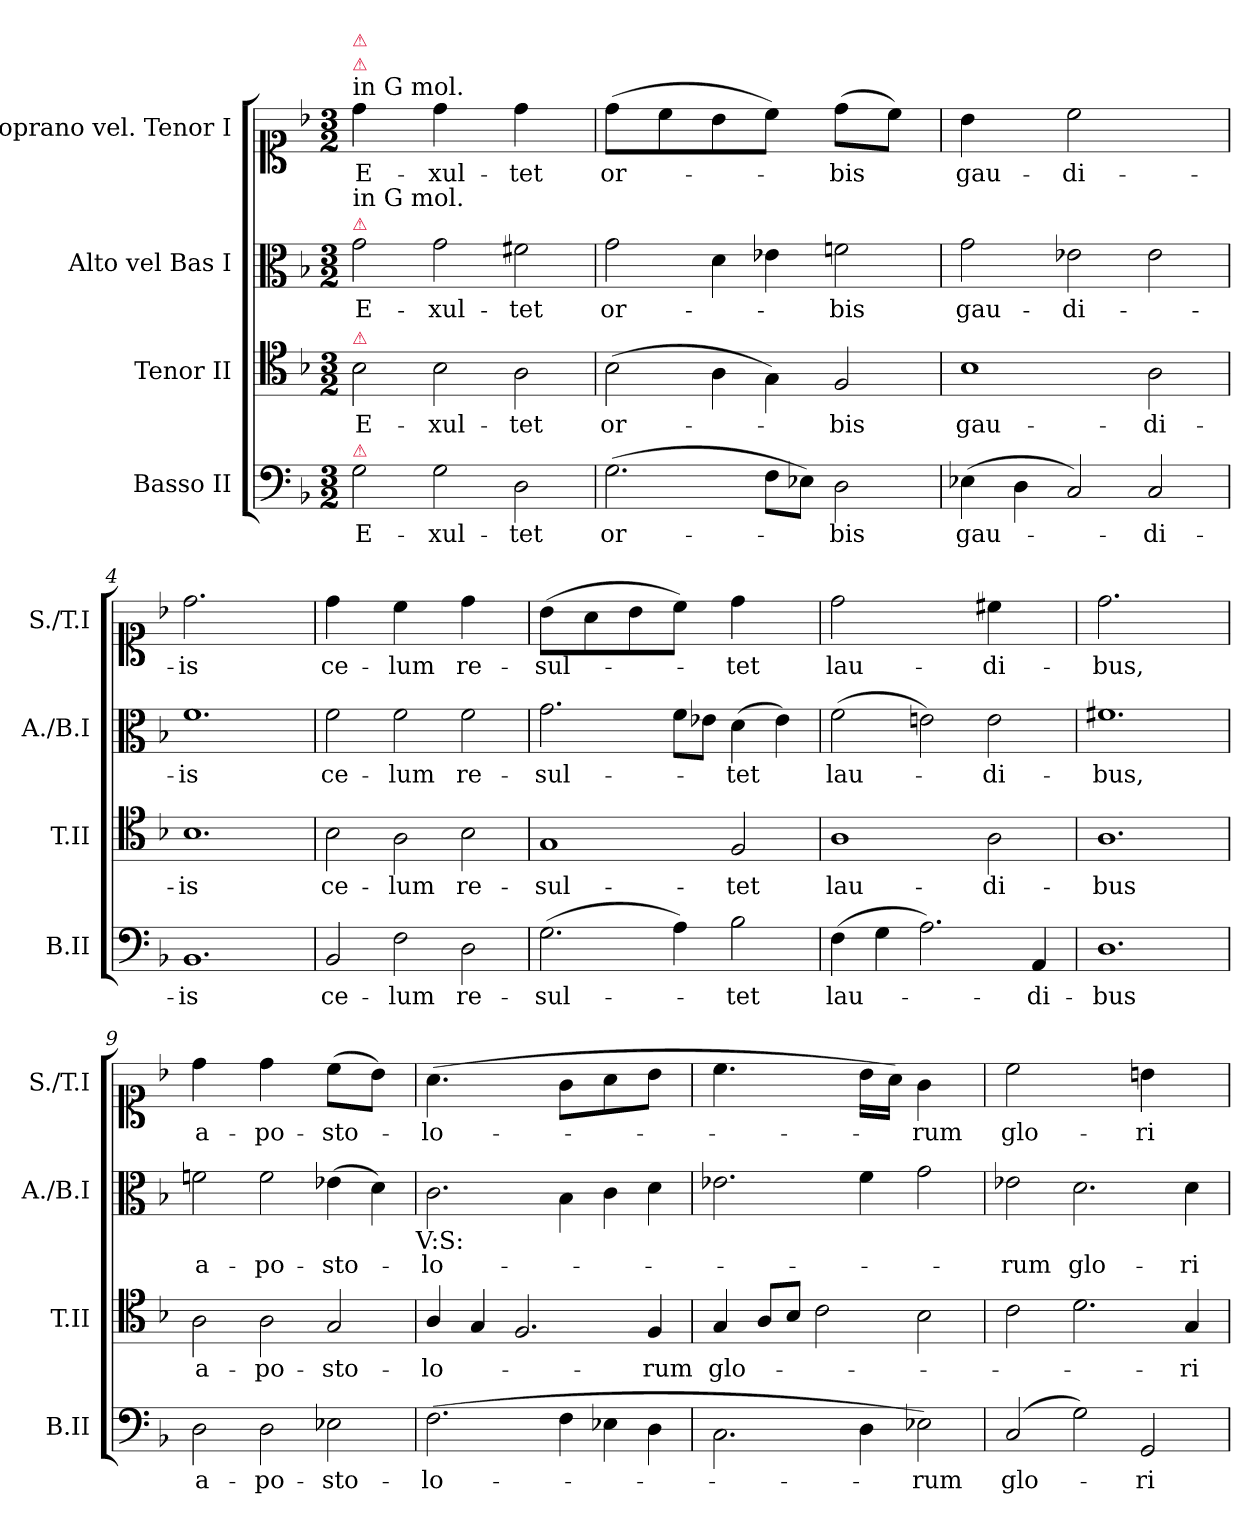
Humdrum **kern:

**kern	**text	**kern	**text	**kern	**text	**kern	**text
*part4	*part4	*part3	*part3	*part2	*part2	*part1	*part1
*staff4	*staff4	*staff3	*staff3	*staff2	*staff2	*staff1	*staff1
*I"Basso II	*	*I"Tenor II	*	*I"Alto vel Bas I	*	*I"Soprano vel. Tenor I	*
*I'B.II	*	*I'T.II	*	*I'A./B.I	*	*I'S./T.I	*
*clefF4	*	*clefC4	*	*clefC3	*	*clefC1	*
*k[b-]	*	*k[b-]	*	*k[b-]	*	*k[b-]	*
*M3/2	*	*M3/2	*	*M3/2	*	*M3/2	*
=1	=1	=1	=1	=1	=1	=1	=1
!	!	!	!	!	!	!LO:TX:a:t=in G mol.	!
!	!	!	!	!	!	!LO:TX:a:color=crimson:t=⚠	!
!	!	!	!	!	!	!LO:TX:a:color=crimson:t=⚠	!
!	!	!	!	!LO:TX:a:color=crimson:t=⚠	!	!	!
!	!	!	!	!LO:TX:a:t=in G mol.	!	!	!
!	!	!LO:TX:a:color=crimson:t=⚠	!	!	!	!	!
!LO:TX:a:color=crimson:t=⚠	!	!	!	!	!	!	!
!	!	!	!	!	!	!LO:N:vis=4	!
2G\	E-	2B-\	E-	2g\	E-	2dd\	E-
!	!	!	!	!	!	!LO:N:vis=4	!
2G\	-xul-	2B-\	-xul-	2g\	-xul-	2dd\	-xul-
!	!	!	!	!	!	!LO:N:vis=4	!
2D\	-tet	2A\	-tet	2f#X\	-tet	2dd\	-tet
=2	=2	=2	=2	=2	=2	=2	=2
!	!	!	!	!	!	!LO:N:vis=8	!
(2.G\	or-	(2B-\	or-	2g\	or-	(4dd\L	or-
!	!	!	!	!	!	!LO:N:vis=8	!
.	.	.	.	.	.	4cc\	.
!	!	!	!	!	!	!LO:N:vis=8	!
.	.	4A\	.	4d\	.	4b-\	.
!	!	!	!	!	!	!LO:N:vis=8	!
8F\L	.	4G\)	.	4e-X\	.	4cc\J)	.
8E-X\J)	.	.	.	.	.	.	.
!	!	!	!	!	!	!LO:N:vis=8	!
2D\	-bis	2F/	-bis	2fn\	-bis	(4dd\L	-bis
!	!	!	!	!	!	!LO:N:vis=8	!
.	.	.	.	.	.	4cc\J)	.
=3	=3	=3	=3	=3	=3	=3	=3
!	!	!	!	!	!	!LO:N:vis=4	!
(4E-X\	gau-	1B-\	gau-	2g\	gau-	2b-\	gau-
4D\	.	.	.	.	.	.	.
!	!	!	!	!	!	!LO:N:vis=2	!
2C/)	.	.	.	2e-X\	-di-	1cc\	-di-
2C/	-di-	2A\	-di-	2e-\	.	.	.
=4	=4	=4	=4	=4	=4	=4	=4
!	!	!	!	!	!	!LO:N:vis=2.	!
1.BB-/	-is	1.B-\	-is	1.f\	-is	1.dd\	-is
=5	=5	=5	=5	=5	=5	=5	=5
!	!	!	!	!	!	!LO:N:vis=4	!
2BB-/	ce-	2B-\	ce-	2f\	ce-	2dd\	ce-
!	!	!	!	!	!	!LO:N:vis=4	!
2F\	-lum	2A\	-lum	2f\	-lum	2cc\	-lum
!	!	!	!	!	!	!LO:N:vis=4	!
2D\	re-	2B-\	re-	2f\	re-	2dd\	re-
=6	=6	=6	=6	=6	=6	=6	=6
!	!	!	!	!	!	!LO:N:vis=8	!
(2.G\	-sul-	1G/	-sul-	2.g\	-sul-	(4b-\L	-sul-
!	!	!	!	!	!	!LO:N:vis=8	!
.	.	.	.	.	.	4a\	.
!	!	!	!	!	!	!LO:N:vis=8	!
.	.	.	.	.	.	4b-\	.
!	!	!	!	!	!	!LO:N:vis=8	!
4A\)	.	.	.	8f\L	.	4cc\J)	.
.	.	.	.	8e-X\J	.	.	.
!	!	!	!	!	!	!LO:N:vis=4	!
2B-\	-tet	2F/	-tet	(4d\	-tet	2dd\	-tet
.	.	.	.	4e-\)	.	.	.
=7	=7	=7	=7	=7	=7	=7	=7
!	!	!	!	!	!	!LO:N:vis=2	!
(4F\	lau-	1A\	lau-	(2f\	lau-	1dd\	lau-
4G\	.	.	.	.	.	.	.
2.A\)	.	.	.	2en\)	.	.	.
!	!	!	!	!	!	!LO:N:vis=4	!
.	.	2A\	-di-	2e\	-di-	2cc#X\	-di-
4AA/	-di-	.	.	.	.	.	.
=8	=8	=8	=8	=8	=8	=8	=8
!	!	!	!	!	!	!LO:N:vis=2.	!
1.D\	-bus	1.A\	-bus	1.f#X\	-bus,	1.dd\	-bus,
=9	=9	=9	=9	=9	=9	=9	=9
!	!	!	!	!	!	!LO:N:vis=4	!
2D\	a-	2A\	a-	2fn\	a-	2dd\	a-
!	!	!	!	!	!	!LO:N:vis=4	!
2D\	-po-	2A\	-po-	2f\	-po-	2dd\	-po-
!	!	!	!	!	!	!LO:N:vis=8	!
2E-X\	-sto-	2G/	-sto-	(4e-X\	-sto-	(4cc\L	-sto-
!	!	!	!	!	!	!LO:N:vis=8	!
.	.	.	.	4d\)	.	4b-\J)	.
!	!	!	!	!LO:TX:b:t=V&colon;S&colon;	!	!	!
=10	=10	=10	=10	=10	=10	=10	=10
!	!	!	!	!	!	!LO:N:vis=4.	!
(2.F\	-lo-	4A/	-lo-	2.c\	-lo-	(2.a\	-lo-
.	.	4G/	.	.	.	.	.
.	.	2.F/	.	.	.	.	.
!	!	!	!	!	!	!LO:N:vis=8	!
4F\	.	.	.	4B-\	.	4g\L	.
!	!	!	!	!	!	!LO:N:vis=8	!
4E-X\	.	.	.	4c\	.	4a\	.
!	!	!	!	!	!	!LO:N:vis=8	!
4D\	.	4F/	-rum	4d\	.	4b-\J	.
=11	=11	=11	=11	=11	=11	=11	=11
!	!	!	!	!	!	!LO:N:vis=4.	!
2.C\	.	4G/	glo-	2.e-X\	.	2.cc\	.
.	.	8A/L	.	.	.	.	.
.	.	8B-/J	.	.	.	.	.
.	.	2c\	.	.	.	.	.
!	!	!	!	!	!	!LO:N:vis=16	!
4D\	.	.	.	4f\	.	8b-\LL	.
!	!	!	!	!	!	!LO:N:vis=16	!
.	.	.	.	.	.	8a\JJ)	.
!	!	!	!	!	!	!LO:N:vis=4	!
2E-X\)	-rum	2B-\	.	2g\	.	2g\	-rum
=12	=12	=12	=12	=12	=12	=12	=12
!	!	!	!	!	!	!LO:N:vis=2	!
(2C/	glo-	2c\	.	2e-X\	-rum	1cc\	glo-
2G\)	.	2.d\	.	2.d\	glo-	.	.
!	!	!	!	!	!	!LO:N:vis=4	!
2GG/	-ri-	.	.	.	.	2bn\	-ri-
.	.	4G/	-ri-	4d\	-ri-	.	.
=	=	=	=	=	=	=	=
*-	*-	*-	*-	*-	*-	*-	*-
